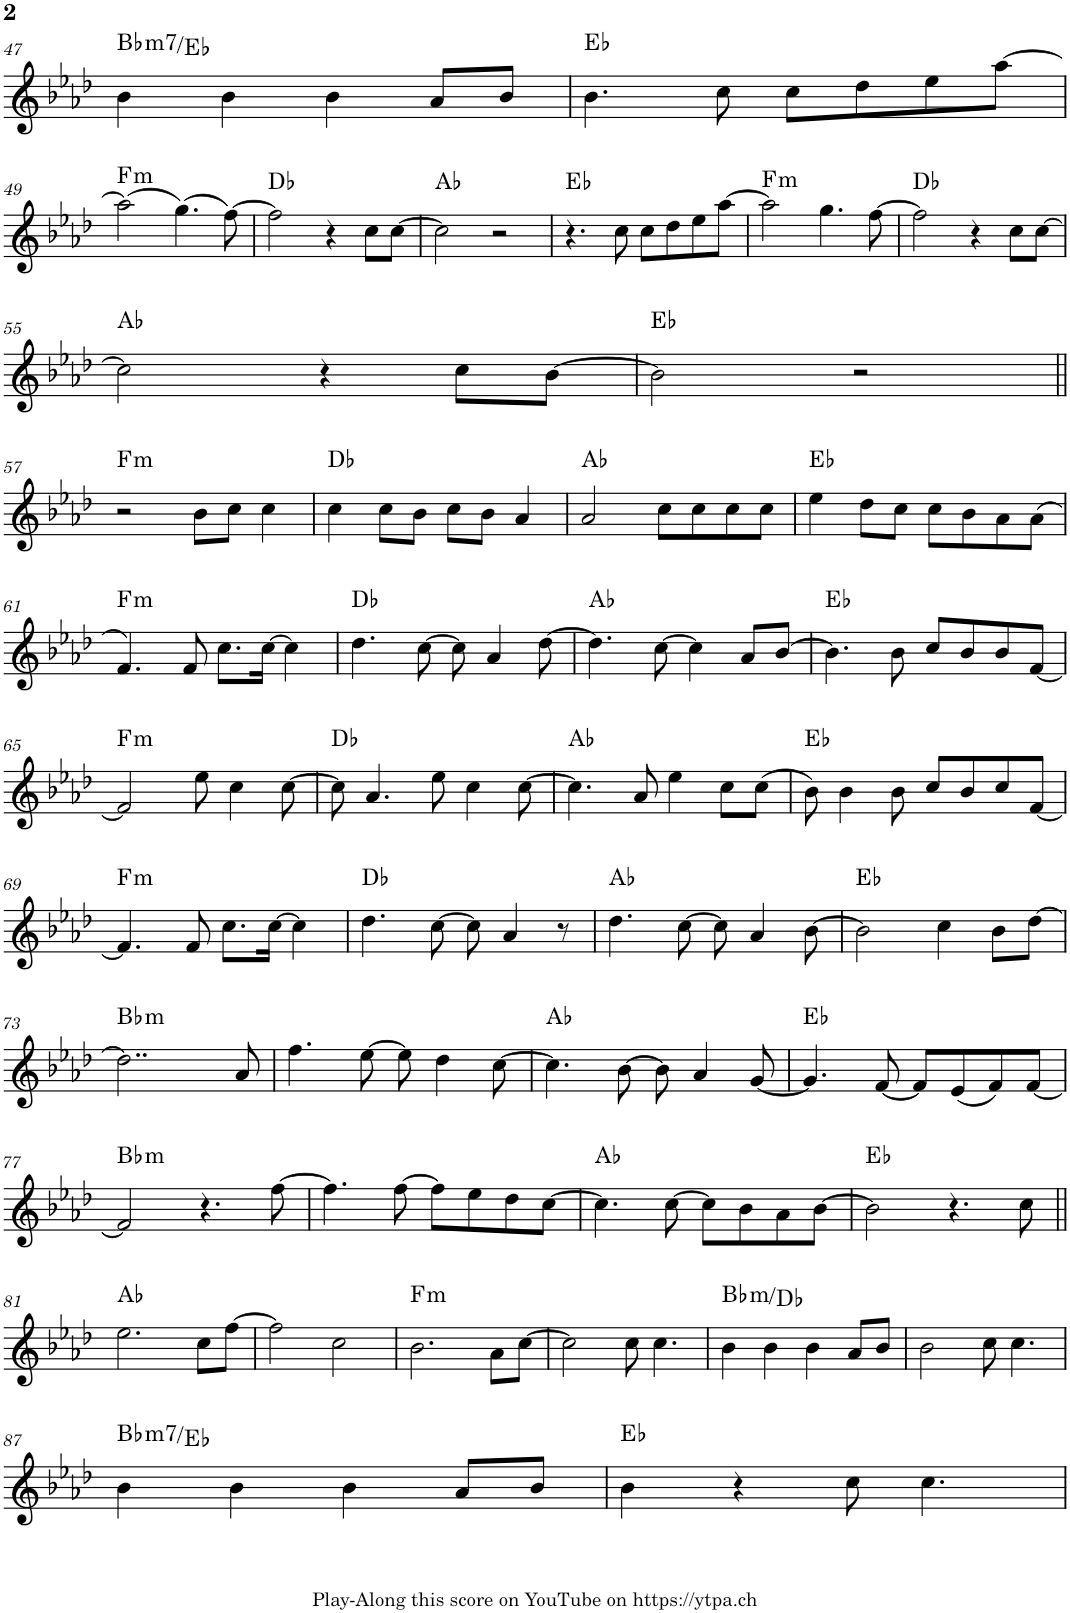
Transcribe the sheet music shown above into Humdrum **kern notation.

**kern	**harte
*part1	*part1
*staff1	*
*I"Piano	*
*I'Pno.	*
!!LO:PB:g=z
*clefG2	*
*k[b-e-a-d-]	*
*M4/4	*
=47	=47
!	!LO:H:kt=m7
4b-\	Bb:min7/4
4b-\	.
4b-\	.
8a-/L	.
8b-/J	.
=48	=48
!	!LO:H:kt=N.C.
4.b-\	N
8cc\	.
8cc\L	.
8dd-\	.
8ee-\	.
[8aa-\J	.
!!LO:LB:g=z
=49	=49
!	!LO:H:kt=m
(2aa-\]	F:min
(4.gg\)	.
[8ff\)	.
=50	=50
!	!LO:H:kt=N.C.
2ff\]	N
4r	.
8cc\L	.
[8cc\J	.
=51	=51
!	!LO:H:kt=N.C.
2cc\]	N
2r	.
=52	=52
!	!LO:H:kt=N.C.
4.r	N
8cc\	.
8cc\L	.
8dd-\	.
8ee-\	.
[8aa-\J	.
=53	=53
!	!LO:H:kt=m
2aa-\]	F:min
4.gg\	.
[8ff\	.
=54	=54
!	!LO:H:kt=N.C.
2ff\]	N
4r	.
8cc\L	.
[8cc\J	.
!!LO:LB:g=z
=55	=55
!	!LO:H:kt=N.C.
2cc\]	N
4r	.
8cc\L	.
[8b-\J	.
=56	=56
!	!LO:H:kt=N.C.
2b-\]	N
2r	.
!!LO:LB:g=z
=57||	=57||
!	!LO:H:kt=m
2r	F:min
8b-\L	.
8cc\J	.
4cc\	.
=58	=58
!	!LO:H:kt=N.C.
4cc\	N
8cc\L	.
8b-\J	.
8cc\L	.
8b-\J	.
4a-/	.
=59	=59
!	!LO:H:kt=N.C.
2a-/	N
8cc\L	.
8cc\	.
8cc\	.
8cc\J	.
=60	=60
!	!LO:H:kt=N.C.
4ee-\	N
8dd-\L	.
8cc\J	.
8cc\L	.
8b-\	.
8a-\	.
(8a-\J	.
!!LO:LB:g=z
=61	=61
!	!LO:H:kt=m
4.f/)	F:min
8f/	.
8.cc\L	.
[16cc\Jk	.
4cc\]	.
=62	=62
!	!LO:H:kt=N.C.
4.dd-\	N
[8cc\	.
8cc\]	.
4a-/	.
[8dd-\	.
=63	=63
!	!LO:H:kt=N.C.
4.dd-\]	N
[8cc\	.
4cc\]	.
8a-/L	.
[8b-/J	.
=64	=64
!	!LO:H:kt=N.C.
4.b-\]	N
8b-\	.
8cc/L	.
8b-/	.
8b-/	.
[8f/J	.
!!LO:LB:g=z
=65	=65
!	!LO:H:kt=m
2f/]	F:min
8ee-\	.
4cc\	.
[8cc\	.
=66	=66
!	!LO:H:kt=N.C.
8cc\]	N
4.a-/	.
8ee-\	.
4cc\	.
[8cc\	.
=67	=67
!	!LO:H:kt=N.C.
4.cc\]	N
8a-/	.
4ee-\	.
8cc\L	.
(8cc\J	.
=68	=68
!	!LO:H:kt=N.C.
8b-\)	N
4b-\	.
8b-\	.
8cc/L	.
8b-/	.
8cc/	.
[8f/J	.
!!LO:LB:g=z
=69	=69
!	!LO:H:kt=m
4.f/]	F:min
8f/	.
8.cc\L	.
[16cc\Jk	.
4cc\]	.
=70	=70
!	!LO:H:kt=N.C.
4.dd-\	N
[8cc\	.
8cc\]	.
4a-/	.
8r	.
=71	=71
!	!LO:H:kt=N.C.
4.dd-\	N
[8cc\	.
8cc\]	.
4a-/	.
[8b-\	.
=72	=72
!	!LO:H:kt=N.C.
2b-\]	N
4cc\	.
8b-\L	.
[8dd-\J	.
!!LO:LB:g=z
=73	=73
!	!LO:H:kt=m
2..dd-\]	Bb:min
8a-/	.
=74	=74
4.ff\	.
[8ee-\	.
8ee-\]	.
4dd-\	.
[8cc\	.
=75	=75
!	!LO:H:kt=N.C.
4.cc\]	N
[8b-\	.
8b-\]	.
4a-/	.
[8g/	.
=76	=76
!	!LO:H:kt=N.C.
4.g/]	N
[8f/	.
8f/L]	.
(8e-/	.
8f/)	.
[8f/J	.
!!LO:LB:g=z
=77	=77
!	!LO:H:kt=m
2f/]	Bb:min
4.r	.
[8ff\	.
=78	=78
4.ff\]	.
[8ff\	.
8ff\L]	.
8ee-\	.
8dd-\	.
[8cc\J	.
=79	=79
!	!LO:H:kt=N.C.
4.cc\]	N
[8cc\	.
8cc\L]	.
8b-\	.
8a-\	.
[8b-\J	.
=80	=80
!	!LO:H:kt=N.C.
2b-\]	N
4.r	.
8cc\	.
!!LO:LB:g=z
=81||	=81||
!	!LO:H:kt=N.C.
2.ee-\	N
8cc\L	.
[8ff\J	.
=82	=82
2ff\]	.
2cc\	.
=83	=83
!	!LO:H:kt=m
2.b-\	F:min
8a-\L	.
[8cc\J	.
=84	=84
2cc\]	.
8cc\	.
4.cc\	.
=85	=85
!	!LO:H:kt=m
4b-\	Bb:min/b3
4b-\	.
4b-\	.
8a-/L	.
8b-/J	.
=86	=86
2b-\	.
8cc\	.
4.cc\	.
!!LO:LB:g=z
=87	=87
!	!LO:H:kt=m7
4b-\	Bb:min7/4
4b-\	.
4b-\	.
8a-/L	.
8b-/J	.
=88	=88
!	!LO:H:kt=N.C.
4b-\	N
4r	.
8cc\	.
4.cc\	.
=	=
*-	*-
